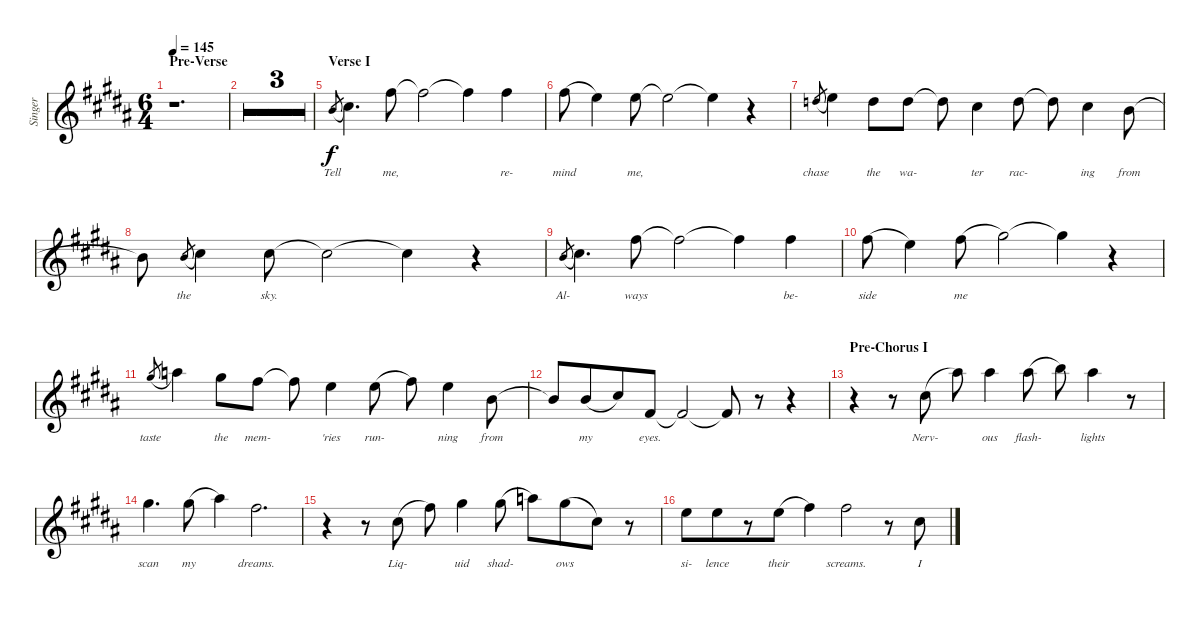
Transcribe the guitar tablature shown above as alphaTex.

\defaultSystemsLayout 4
\bracketExtendMode groupsimilarinstruments
\otherSystemsTrackNameOrientation horizontal
\track ("Vocals" "Singer") {multiBarRest instrument voiceoohs}
\staff {score}
\tuning (E4 B3 G3 D3 A2 E2)
\ts (6 4)
\beaming (8 4 4 4)
\section ("" "Pre-Verse")
\tempo 145
\clef g2
\ks b
r.1{d dy f} |
r.1{d} |
r.1{d} |
r.1{d} |
\section ("" "Verse I")
7.1{acc forcenatural}.8{lyrics (0 "Tell") lyrics (1 "") lyrics (2 "") lyrics (3 "") lyrics (4 "") gr legatoorigin} 9.1{acc #}.4{d} 14.1{acc #}.8{lyrics (0 "me,") lyrics (1 "") lyrics (2 "") lyrics (3 "") lyrics (4 "")} 14.1{t acc #}.2 14.1{t acc #}.4 14.1{acc #}.4{lyrics (0 "re-") lyrics (1 "") lyrics (2 "") lyrics (3 "") lyrics (4 "")} |
14.1{acc #}.8{lyrics (0 "mind") lyrics (1 "") lyrics (2 "") lyrics (3 "") lyrics (4 "") legatoorigin} 12.1{acc forcenatural}.4 12.1{acc forcenatural}.8{lyrics (0 "me,") lyrics (1 "") lyrics (2 "") lyrics (3 "") lyrics (4 "")} 12.1{t acc forcenatural}.2 12.1{t acc forcenatural}.4 r.4 |
10.1{acc forcenatural}.8{lyrics (0 "chase") lyrics (1 "") lyrics (2 "") lyrics (3 "") lyrics (4 "") gr legatoorigin} 12.1{acc forcenatural}.4 10.1{acc forcenatural}.8{lyrics (0 "the") lyrics (1 "") lyrics (2 "") lyrics (3 "") lyrics (4 "")} 10.1{acc forcenatural}.8{lyrics (0 "wa-") lyrics (1 "") lyrics (2 "") lyrics (3 "") lyrics (4 "")} 10.1{t acc forcenatural}.8 9.1{acc #}.4{lyrics (0 "ter") lyrics (1 "") lyrics (2 "") lyrics (3 "") lyrics (4 "")} 10.1{acc forcenatural}.8{lyrics (0 "rac-") lyrics (1 "") lyrics (2 "") lyrics (3 "") lyrics (4 "")} 10.1{t acc forcenatural}.8 9.1{acc #}.4{lyrics (0 "ing") lyrics (1 "") lyrics (2 "") lyrics (3 "") lyrics (4 "")} 7.1{acc forcenatural}.8{lyrics (0 "from") lyrics (1 "") lyrics (2 "") lyrics (3 "") lyrics (4 "")} |
7.1{t acc forcenatural}.8 7.1{acc forcenatural}.8{lyrics (0 "the") lyrics (1 "") lyrics (2 "") lyrics (3 "") lyrics (4 "") gr legatoorigin} 9.1{acc #}.4 9.1{acc #}.8{lyrics (0 "sky.") lyrics (1 "") lyrics (2 "") lyrics (3 "") lyrics (4 "")} 9.1{t acc #}.2 9.1{t acc #}.4 r.4 |
7.1{acc forcenatural}.8{lyrics (0 "Al-") lyrics (1 "") lyrics (2 "") lyrics (3 "") lyrics (4 "") gr legatoorigin} 9.1{acc #}.4{d} 14.1{acc #}.8{lyrics (0 "ways") lyrics (1 "") lyrics (2 "") lyrics (3 "") lyrics (4 "")} 14.1{t acc #}.2 14.1{t acc #}.4 14.1{acc #}.4{lyrics (0 "be-") lyrics (1 "") lyrics (2 "") lyrics (3 "") lyrics (4 "")} |
14.1{acc #}.8{lyrics (0 "side") lyrics (1 "") lyrics (2 "") lyrics (3 "") lyrics (4 "") legatoorigin} 12.1{acc forcenatural}.4 14.1{acc #}.8{lyrics (0 "me") lyrics (1 "") lyrics (2 "") lyrics (3 "") lyrics (4 "") legatoorigin} 16.1{acc #}.2 16.1{t acc #}.4 r.4 |
16.1{acc #}.8{lyrics (0 "taste") lyrics (1 "") lyrics (2 "") lyrics (3 "") lyrics (4 "") gr legatoorigin} 17.1{acc forcenatural}.4 16.1{acc #}.8{lyrics (0 "the") lyrics (1 "") lyrics (2 "") lyrics (3 "") lyrics (4 "")} 14.1{acc #}.8{lyrics (0 "mem-") lyrics (1 "") lyrics (2 "") lyrics (3 "") lyrics (4 "")} 14.1{t acc #}.8 12.1{acc forcenatural}.4{lyrics (0 "'ries") lyrics (1 "") lyrics (2 "") lyrics (3 "") lyrics (4 "")} 12.1{acc forcenatural}.8{lyrics (0 "run-") lyrics (1 "") lyrics (2 "") lyrics (3 "") lyrics (4 "") legatoorigin} 14.1{acc #}.8 12.1{acc forcenatural}.4{lyrics (0 "ning") lyrics (1 "") lyrics (2 "") lyrics (3 "") lyrics (4 "")} 7.1{acc forcenatural}.8{lyrics (0 "from") lyrics (1 "") lyrics (2 "") lyrics (3 "") lyrics (4 "")} |
7.1{t acc forcenatural}.8 7.1{acc forcenatural}.8{lyrics (0 "my") lyrics (1 "") lyrics (2 "") lyrics (3 "") lyrics (4 "") legatoorigin} 9.1{acc #}.8 2.1{acc #}.8{lyrics (0 "eyes.") lyrics (1 "") lyrics (2 "") lyrics (3 "") lyrics (4 "")} 2.1{t acc #}.2 2.1{t acc #}.8 r.8 r.4 |
\section ("" "Pre-Chorus I")
r.4 r.8 14.2{acc #}.8{lyrics (0 "Nerv-") lyrics (1 "") lyrics (2 "") lyrics (3 "") lyrics (4 "") legatoorigin} 18.1{acc #}.8 18.1{acc #}.4{lyrics (0 "ous") lyrics (1 "") lyrics (2 "") lyrics (3 "") lyrics (4 "")} 18.1{acc #}.8{lyrics (0 "flash-") lyrics (1 "") lyrics (2 "") lyrics (3 "") lyrics (4 "") legatoorigin} 19.1{acc forcenatural}.8 18.1{acc #}.4{lyrics (0 "lights") lyrics (1 "") lyrics (2 "") lyrics (3 "") lyrics (4 "")} r.8 |
16.1{acc #}.4{d lyrics (0 "scan") lyrics (1 "") lyrics (2 "") lyrics (3 "") lyrics (4 "")} 16.1{acc #}.8{lyrics (0 "my") lyrics (1 "") lyrics (2 "") lyrics (3 "") lyrics (4 "") legatoorigin} 18.1{acc #}.4 14.1{acc #}.2{d lyrics (0 "dreams.") lyrics (1 "") lyrics (2 "") lyrics (3 "") lyrics (4 "")} |
r.4 r.8 9.1{acc #}.8{lyrics (0 "Liq-") lyrics (1 "") lyrics (2 "") lyrics (3 "") lyrics (4 "") legatoorigin} 14.1{acc #}.8 16.1{acc #}.4{lyrics (0 "uid") lyrics (1 "") lyrics (2 "") lyrics (3 "") lyrics (4 "")} 16.1{acc #}.8{lyrics (0 "shad-") lyrics (1 "") lyrics (2 "") lyrics (3 "") lyrics (4 "") legatoorigin} 17.1{acc forcenatural}.8 16.1{acc #}.8{lyrics (0 "ows") lyrics (1 "") lyrics (2 "") lyrics (3 "") lyrics (4 "") legatoorigin} 14.2{acc #}.8 r.8 |
12.1{acc forcenatural}.8{lyrics (0 "si-") lyrics (1 "") lyrics (2 "") lyrics (3 "") lyrics (4 "")} 12.1{acc forcenatural}.8{lyrics (0 "lence") lyrics (1 "") lyrics (2 "") lyrics (3 "") lyrics (4 "")} r.8 12.1{acc forcenatural}.8{lyrics (0 "their") lyrics (1 "") lyrics (2 "") lyrics (3 "") lyrics (4 "") legatoorigin} 14.1{acc #}.4 14.1{acc #}.2{lyrics (0 "screams.") lyrics (1 "") lyrics (2 "") lyrics (3 "") lyrics (4 "")} r.8 14.2{acc #}.8{lyrics (0 "I") lyrics (1 "") lyrics (2 "") lyrics (3 "") lyrics (4 "")}
